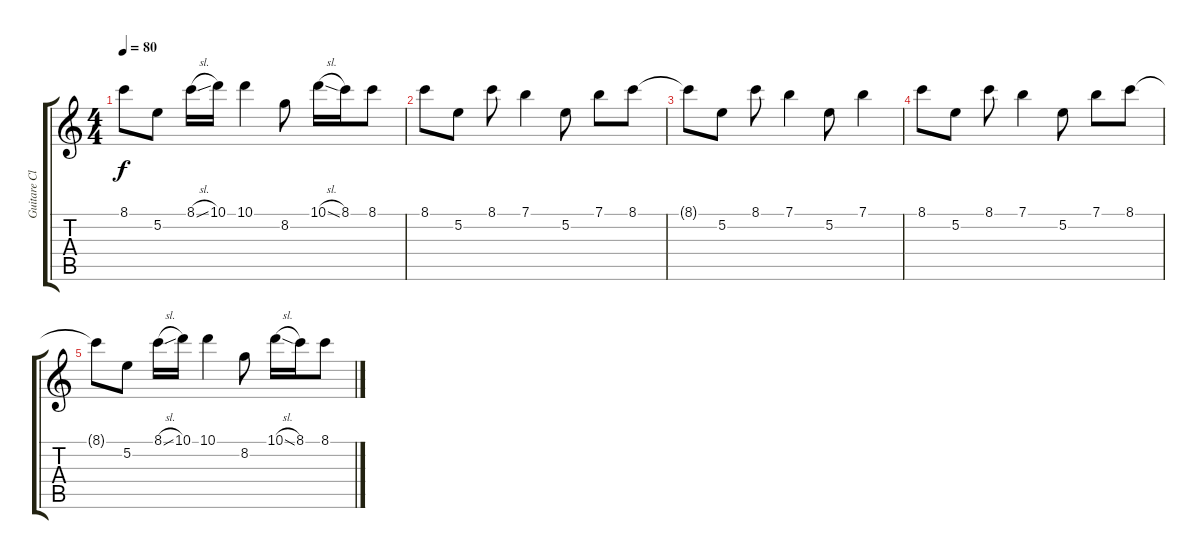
\track ("Guitare Clean" "Guitare Cl") {instrument electricguitarclean}
\staff {score tabs}
\tuning (E4 B3 G3 D3 A2 E2) {hide}
\ts (4 4)
\tempo 80
\clef g2
\ks c
8.1{t}.8{dy f} 5.2.8 8.1{sl}.16 10.1.16 10.1.4 8.2.8 10.1{sl}.16 8.1.16 8.1.8 |
8.1.8 5.2.8 8.1.8 7.1.4 5.2.8 7.1.8 8.1.8 |
8.1{t}.8{volume 10} 5.2.8 8.1.8 7.1.4 5.2.8 7.1.4 |
8.1.8{volume 5} 5.2.8 8.1.8 7.1.4 5.2.8 7.1.8 8.1.8 |
8.1{t}.8{volume 0} 5.2.8 8.1{sl}.16 10.1.16 10.1.4 8.2.8 10.1{sl}.16 8.1.16 8.1.8
